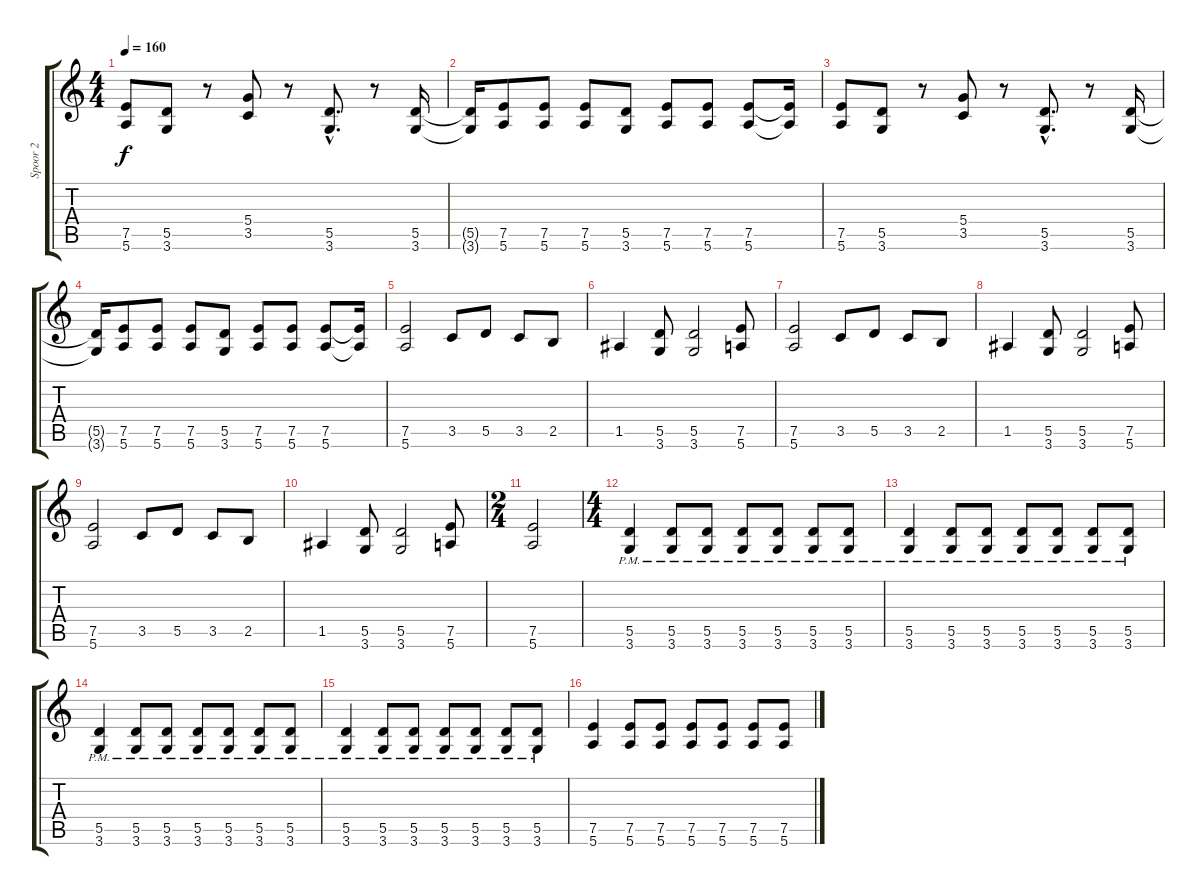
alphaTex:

\track ("Spoor 2" "Spoor 2") {instrument distortionguitar}
\staff {score tabs}
\tuning (E4 B3 G3 D3 A2 E2) {hide}
\ts (4 4)
\tempo 160
\clef g2
\ks c
(7.5 5.6).8{dy f} (5.5 3.6).8 r.8 (5.4 3.5).8 r.8 (5.5{hac} 3.6{hac}).8{d} r.8 (5.5 3.6).16 |
(5.5{t} 3.6{t}).16 (7.5 5.6).8 (7.5 5.6).8 (7.5 5.6).8 (5.5 3.6).8 (7.5 5.6).8 (7.5 5.6).8 (7.5 5.6).8 (7.5{t} 5.6{t}).16 |
(7.5 5.6).8 (5.5 3.6).8 r.8 (5.4 3.5).8 r.8 (5.5{hac} 3.6{hac}).8{d} r.8 (5.5 3.6).16 |
(5.5{t} 3.6{t}).16 (7.5 5.6).8 (7.5 5.6).8 (7.5 5.6).8 (5.5 3.6).8 (7.5 5.6).8 (7.5 5.6).8 (7.5 5.6).8 (7.5{t} 5.6{t}).16 |
(7.5 5.6).2 3.5.8 5.5.8 3.5.8 2.5.8 |
1.5.4 (5.5 3.6).8 (5.5 3.6).2 (7.5 5.6).8 |
(7.5 5.6).2 3.5.8 5.5.8 3.5.8 2.5.8 |
1.5.4 (5.5 3.6).8 (5.5 3.6).2 (7.5 5.6).8 |
(7.5 5.6).2 3.5.8 5.5.8 3.5.8 2.5.8 |
1.5.4 (5.5 3.6).8 (5.5 3.6).2 (7.5 5.6).8 |
\ts (2 4)
(7.5 5.6).2 |
\ts (4 4)
(5.5{pm} 3.6{pm}).4 (5.5{pm} 3.6{pm}).8 (5.5{pm} 3.6{pm}).8 (5.5{pm} 3.6{pm}).8 (5.5{pm} 3.6{pm}).8 (5.5{pm} 3.6{pm}).8 (5.5{pm} 3.6{pm}).8 |
(5.5{pm} 3.6{pm}).4 (5.5{pm} 3.6{pm}).8 (5.5{pm} 3.6{pm}).8 (5.5{pm} 3.6{pm}).8 (5.5{pm} 3.6{pm}).8 (5.5{pm} 3.6{pm}).8 (5.5{pm} 3.6{pm}).8 |
(5.5{pm} 3.6{pm}).4 (5.5{pm} 3.6{pm}).8 (5.5{pm} 3.6{pm}).8 (5.5{pm} 3.6{pm}).8 (5.5{pm} 3.6{pm}).8 (5.5{pm} 3.6{pm}).8 (5.5{pm} 3.6{pm}).8 |
(5.5{pm} 3.6{pm}).4 (5.5{pm} 3.6{pm}).8 (5.5{pm} 3.6{pm}).8 (5.5{pm} 3.6{pm}).8 (5.5{pm} 3.6{pm}).8 (5.5{pm} 3.6{pm}).8 (5.5{pm} 3.6{pm}).8 |
(7.5 5.6).4 (7.5 5.6).8 (7.5 5.6).8 (7.5 5.6).8 (7.5 5.6).8 (7.5 5.6).8 (7.5 5.6).8
